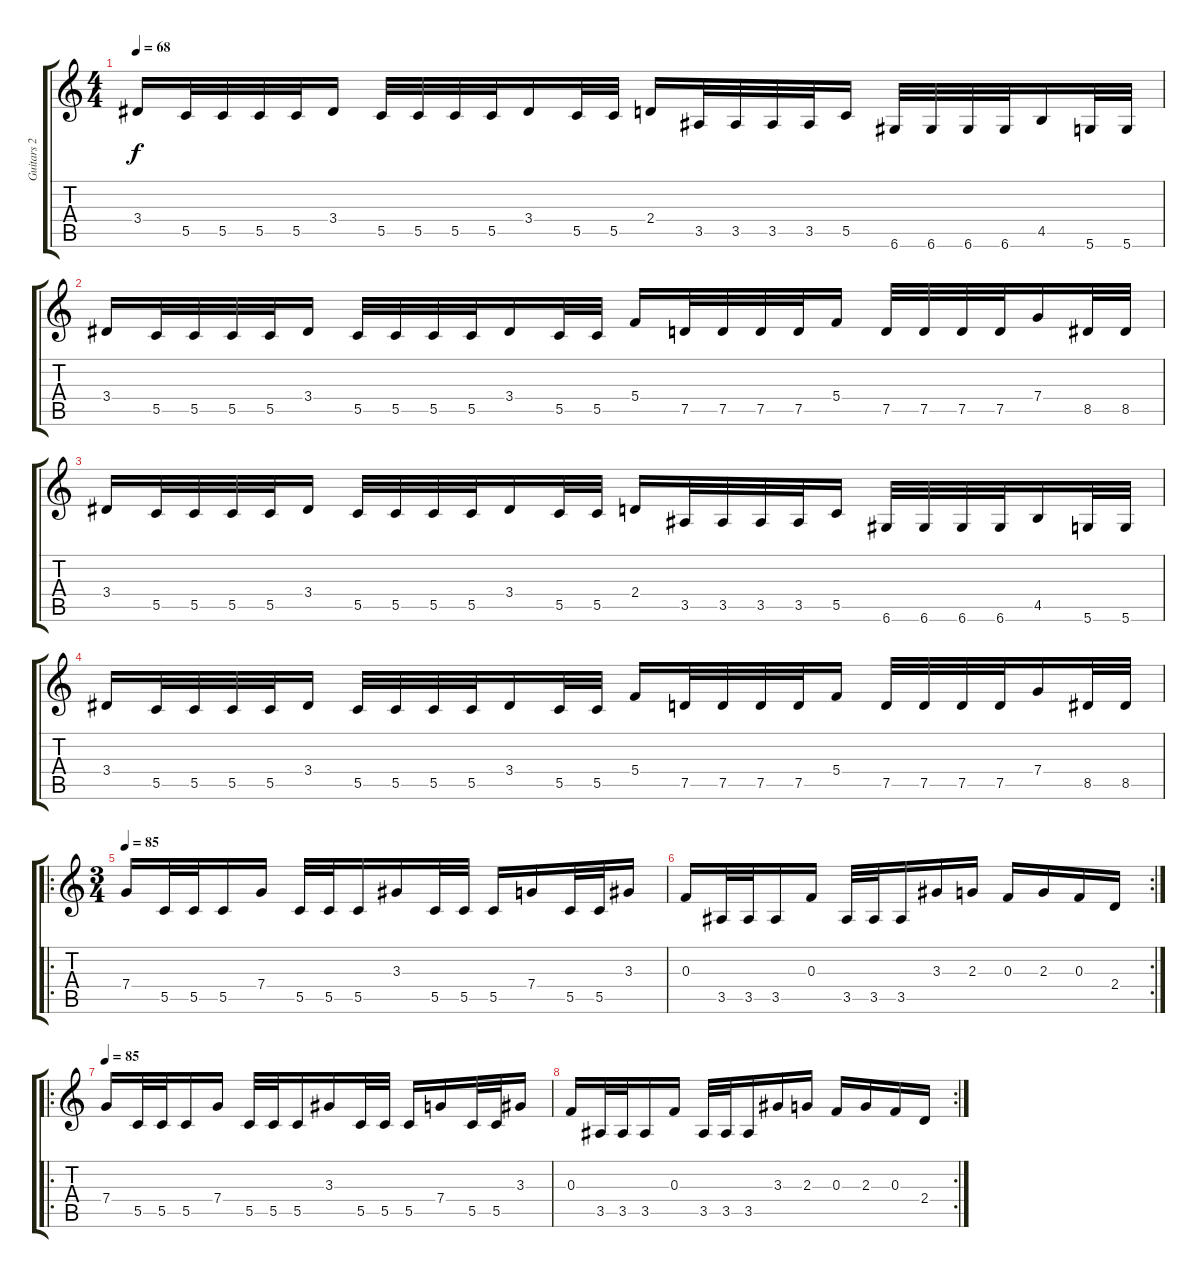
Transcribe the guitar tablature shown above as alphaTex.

\track ("Guitars 2" "Guitars 2") {instrument distortionguitar}
\staff {score tabs}
\tuning (D4 A3 F3 C3 G2 D2) {hide}
\ts (4 4)
\tempo 68
\clef g2
\ks c
3.4.16{dy f} 5.5.32 5.5.32 5.5.32 5.5.32 3.4.16 5.5.32 5.5.32 5.5.32 5.5.32 3.4.16 5.5.32 5.5.32 2.4.16 3.5.32 3.5.32 3.5.32 3.5.32 5.5.16 6.6.32 6.6.32 6.6.32 6.6.32 4.5.16 5.6.32 5.6.32 |
3.4.16 5.5.32 5.5.32 5.5.32 5.5.32 3.4.16 5.5.32 5.5.32 5.5.32 5.5.32 3.4.16 5.5.32 5.5.32 5.4.16 7.5.32 7.5.32 7.5.32 7.5.32 5.4.16 7.5.32 7.5.32 7.5.32 7.5.32 7.4.16 8.5.32 8.5.32 |
3.4.16 5.5.32 5.5.32 5.5.32 5.5.32 3.4.16 5.5.32 5.5.32 5.5.32 5.5.32 3.4.16 5.5.32 5.5.32 2.4.16 3.5.32 3.5.32 3.5.32 3.5.32 5.5.16 6.6.32 6.6.32 6.6.32 6.6.32 4.5.16 5.6.32 5.6.32 |
3.4.16 5.5.32 5.5.32 5.5.32 5.5.32 3.4.16 5.5.32 5.5.32 5.5.32 5.5.32 3.4.16 5.5.32 5.5.32 5.4.16 7.5.32 7.5.32 7.5.32 7.5.32 5.4.16 7.5.32 7.5.32 7.5.32 7.5.32 7.4.16 8.5.32 8.5.32 |
\ro
\ts (3 4)
\tempo 85
7.4.16 5.5.32 5.5.32 5.5.16 7.4.16 5.5.32 5.5.32 5.5.16 3.3.16 5.5.32 5.5.32 5.5.16 7.4.16 5.5.32 5.5.32 3.3.16 |
\rc 2
0.3.16 3.5.32 3.5.32 3.5.16 0.3.16 3.5.32 3.5.32 3.5.16 3.3.16 2.3.16 0.3.16 2.3.16 0.3.16 2.4.16 |
\ro
\tempo 85
7.4.16 5.5.32 5.5.32 5.5.16 7.4.16 5.5.32 5.5.32 5.5.16 3.3.16 5.5.32 5.5.32 5.5.16 7.4.16 5.5.32 5.5.32 3.3.16 |
\rc 2
0.3.16 3.5.32 3.5.32 3.5.16 0.3.16 3.5.32 3.5.32 3.5.16 3.3.16 2.3.16 0.3.16 2.3.16 0.3.16 2.4.16
